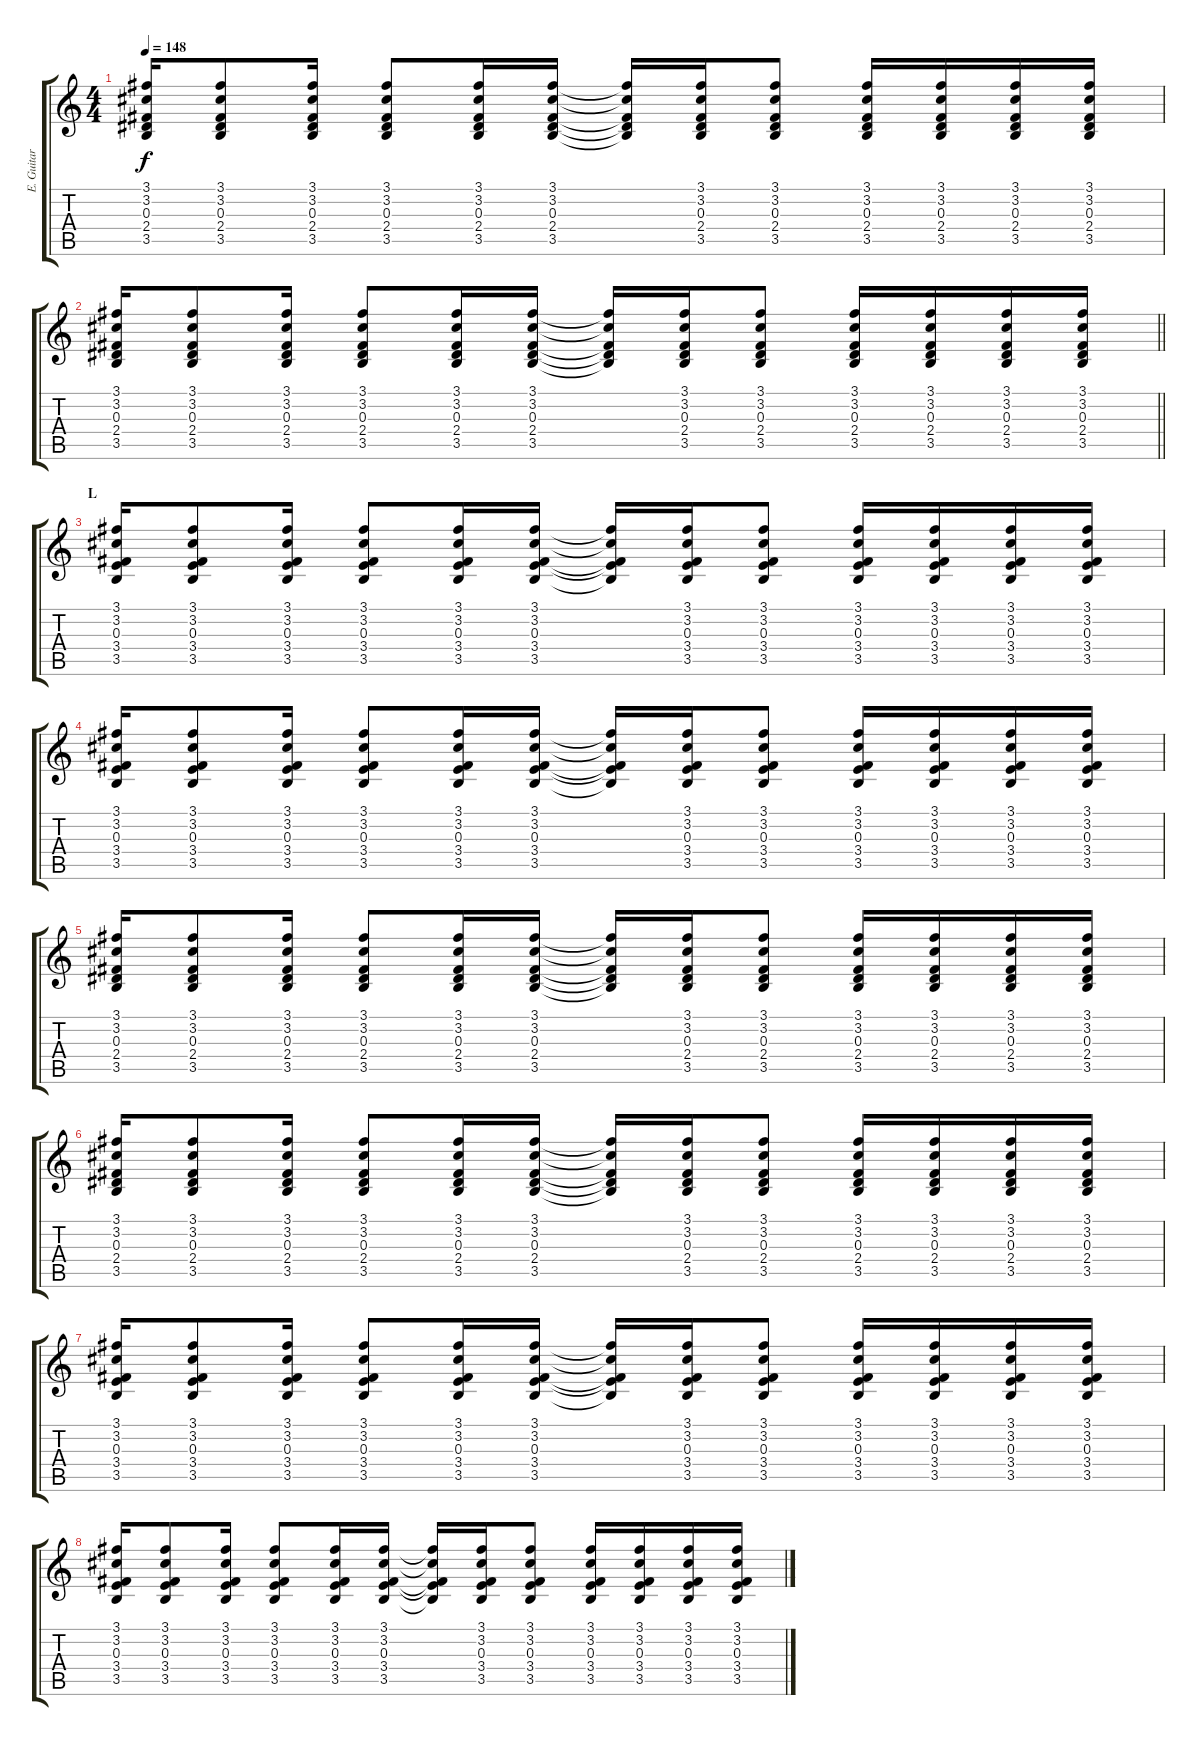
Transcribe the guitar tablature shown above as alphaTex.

\track ("E. Guitar III (R. Channel)" "E. Guitar ") {instrument overdrivenguitar}
\staff {score tabs}
\tuning (Eb4 Bb3 Gb3 Db3 Ab2 Eb2) {hide}
\ts (4 4)
\tempo 148
\clef g2
\ks c
(3.1 3.2 0.3 2.4 3.5).16{dy f} (3.1 3.2 0.3 2.4 3.5).8 (3.1 3.2 0.3 2.4 3.5).16 (3.1 3.2 0.3 2.4 3.5).8 (3.1 3.2 0.3 2.4 3.5).16 (3.1 3.2 0.3 2.4 3.5).16 (3.1{t} 3.2{t} 0.3{t} 2.4{t} 3.5{t}).16 (3.1 3.2 0.3 2.4 3.5).16 (3.1 3.2 0.3 2.4 3.5).8 (3.1 3.2 0.3 2.4 3.5).16 (3.1 3.2 0.3 2.4 3.5).16 (3.1 3.2 0.3 2.4 3.5).16 (3.1 3.2 0.3 2.4 3.5).16 |
\barLineRight lightlight
(3.1 3.2 0.3 2.4 3.5).16 (3.1 3.2 0.3 2.4 3.5).8 (3.1 3.2 0.3 2.4 3.5).16 (3.1 3.2 0.3 2.4 3.5).8 (3.1 3.2 0.3 2.4 3.5).16 (3.1 3.2 0.3 2.4 3.5).16 (3.1{t} 3.2{t} 0.3{t} 2.4{t} 3.5{t}).16 (3.1 3.2 0.3 2.4 3.5).16 (3.1 3.2 0.3 2.4 3.5).8 (3.1 3.2 0.3 2.4 3.5).16 (3.1 3.2 0.3 2.4 3.5).16 (3.1 3.2 0.3 2.4 3.5).16 (3.1 3.2 0.3 2.4 3.5).16 |
\section ("" "L")
(3.1 3.2 0.3 3.4 3.5).16 (3.1 3.2 0.3 3.4 3.5).8 (3.1 3.2 0.3 3.4 3.5).16 (3.1 3.2 0.3 3.4 3.5).8 (3.1 3.2 0.3 3.4 3.5).16 (3.1 3.2 0.3 3.4 3.5).16 (3.1{t} 3.2{t} 0.3{t} 3.4{t} 3.5{t}).16 (3.1 3.2 0.3 3.4 3.5).16 (3.1 3.2 0.3 3.4 3.5).8 (3.1 3.2 0.3 3.4 3.5).16 (3.1 3.2 0.3 3.4 3.5).16 (3.1 3.2 0.3 3.4 3.5).16 (3.1 3.2 0.3 3.4 3.5).16 |
(3.1 3.2 0.3 3.4 3.5).16 (3.1 3.2 0.3 3.4 3.5).8 (3.1 3.2 0.3 3.4 3.5).16 (3.1 3.2 0.3 3.4 3.5).8 (3.1 3.2 0.3 3.4 3.5).16 (3.1 3.2 0.3 3.4 3.5).16 (3.1{t} 3.2{t} 0.3{t} 3.4{t} 3.5{t}).16 (3.1 3.2 0.3 3.4 3.5).16 (3.1 3.2 0.3 3.4 3.5).8 (3.1 3.2 0.3 3.4 3.5).16 (3.1 3.2 0.3 3.4 3.5).16 (3.1 3.2 0.3 3.4 3.5).16 (3.1 3.2 0.3 3.4 3.5).16 |
(3.1 3.2 0.3 2.4 3.5).16 (3.1 3.2 0.3 2.4 3.5).8 (3.1 3.2 0.3 2.4 3.5).16 (3.1 3.2 0.3 2.4 3.5).8 (3.1 3.2 0.3 2.4 3.5).16 (3.1 3.2 0.3 2.4 3.5).16 (3.1{t} 3.2{t} 0.3{t} 2.4{t} 3.5{t}).16 (3.1 3.2 0.3 2.4 3.5).16 (3.1 3.2 0.3 2.4 3.5).8 (3.1 3.2 0.3 2.4 3.5).16 (3.1 3.2 0.3 2.4 3.5).16 (3.1 3.2 0.3 2.4 3.5).16 (3.1 3.2 0.3 2.4 3.5).16 |
(3.1 3.2 0.3 2.4 3.5).16 (3.1 3.2 0.3 2.4 3.5).8 (3.1 3.2 0.3 2.4 3.5).16 (3.1 3.2 0.3 2.4 3.5).8 (3.1 3.2 0.3 2.4 3.5).16 (3.1 3.2 0.3 2.4 3.5).16 (3.1{t} 3.2{t} 0.3{t} 2.4{t} 3.5{t}).16 (3.1 3.2 0.3 2.4 3.5).16 (3.1 3.2 0.3 2.4 3.5).8 (3.1 3.2 0.3 2.4 3.5).16 (3.1 3.2 0.3 2.4 3.5).16 (3.1 3.2 0.3 2.4 3.5).16 (3.1 3.2 0.3 2.4 3.5).16 |
(3.1 3.2 0.3 3.4 3.5).16 (3.1 3.2 0.3 3.4 3.5).8 (3.1 3.2 0.3 3.4 3.5).16 (3.1 3.2 0.3 3.4 3.5).8 (3.1 3.2 0.3 3.4 3.5).16 (3.1 3.2 0.3 3.4 3.5).16 (3.1{t} 3.2{t} 0.3{t} 3.4{t} 3.5{t}).16 (3.1 3.2 0.3 3.4 3.5).16 (3.1 3.2 0.3 3.4 3.5).8 (3.1 3.2 0.3 3.4 3.5).16 (3.1 3.2 0.3 3.4 3.5).16 (3.1 3.2 0.3 3.4 3.5).16 (3.1 3.2 0.3 3.4 3.5).16 |
(3.1 3.2 0.3 3.4 3.5).16 (3.1 3.2 0.3 3.4 3.5).8 (3.1 3.2 0.3 3.4 3.5).16 (3.1 3.2 0.3 3.4 3.5).8 (3.1 3.2 0.3 3.4 3.5).16 (3.1 3.2 0.3 3.4 3.5).16 (3.1{t} 3.2{t} 0.3{t} 3.4{t} 3.5{t}).16 (3.1 3.2 0.3 3.4 3.5).16 (3.1 3.2 0.3 3.4 3.5).8 (3.1 3.2 0.3 3.4 3.5).16 (3.1 3.2 0.3 3.4 3.5).16 (3.1 3.2 0.3 3.4 3.5).16 (3.1 3.2 0.3 3.4 3.5).16
